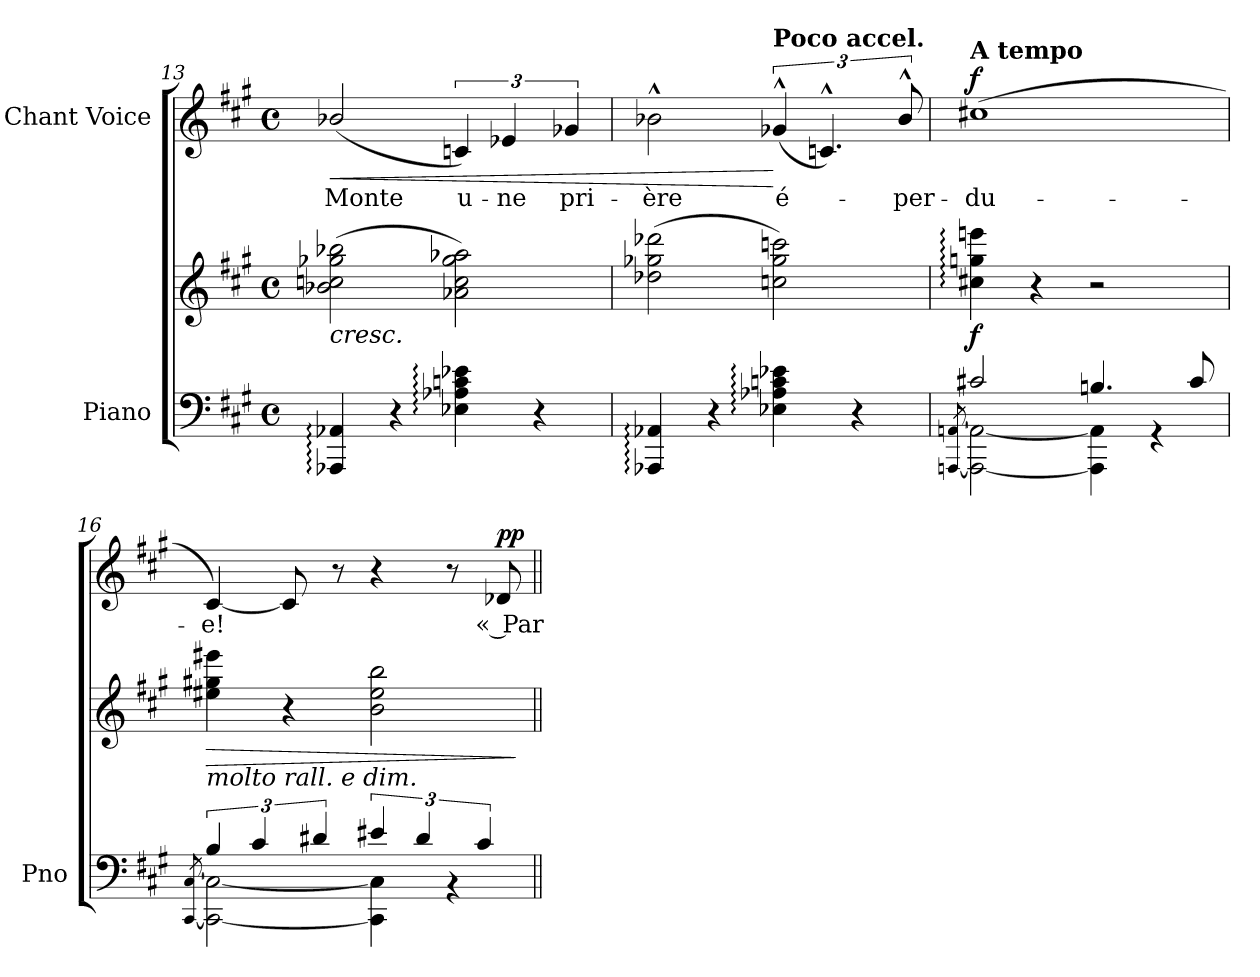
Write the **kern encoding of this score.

**kern	**kern	**dynam	**kern	**text	**dynam
*part2	*part2	*part2	*part1	*part1	*part1
*staff3	*staff2	*staff2/3	*staff1	*staff1	*staff1
*I"Piano	*	*	*I"Chant Voice	*	*
*I'Pno	*	*	*	*	*
*clefF4	*clefG2	*	*clefG2	*	*
*k[f#c#g#]	*k[f#c#g#]	*	*k[f#c#g#]	*	*
*M4/4	*M4/4	*	*M4/4	*	*
*met(c)	*met(c)	*	*met(c)	*	*
=13	=13	=13	=13	=13	=13
!	!LO:TX:b:i:t=cresc.	!	!	!	!
!	!	!	!	!LO:LY:b	!LO:HP:b
4AAA-X/: 4AA-X/:	(>2b-X\ 2ccn\ 2gg-X\ 2bb-X\	.	(<2b-X/	Monte	<
4r	.	.	.	.	.
!	!	!	!	!LO:LY:b	!
4E-X\: 4A-X\: 4cn\: 4e-X\:	2a-X\ 2cc\ 2gg-\ 2aa-X\)	.	6cn/)	u-	.
!	!	!	!	!LO:LY:b	!
.	.	.	6e-X/	-ne	.
4r	.	.	.	.	.
!	!	!	!	!LO:LY:b	!
.	.	.	6g-X/	pri-	.
=14	=14	=14	=14	=14	=14
!	!	!	!	!LO:LY:b	!
4AAA-X/: 4AA-X/:	(>2dd-X\ 2gg-X\ 2ddd-X\	.	2b-X^^\	-ère	.
4r	.	.	.	.	.
*	*	*	*MM62	*	*
!	!	!	!LO:TX:a:B:t=Poco accel.	!	!
!	!	!	!	!LO:LY:b	!
4E-X\: 4A-X\: 4cn\: 4e-X\:	2ccn\ 2gg-\ 2cccn\)	.	(<6g-X^^/	é-	[
.	.	.	6.cn^^/)	.	.
4r	.	.	.	.	.
!	!	!	!	!LO:LY:b	!
.	.	.	12b-^^/	-per-	.
=15	=15	=15	=15	=15	=15
*	*	*	*MM58	*	*
*^	*	*	*	*	*
.	[8qAAAn/ [8qAAn/	.	.	.	.	.
!	!	!	!	!LO:TX:a:B:t=A tempo	!	!
!	!	!	!LO:DY:b	!	!LO:LY:b	!LO:DY:a
2c#X/	2AAA\_ 2AA\_	4cc#X\: 4ggn\: 4eeen\:	f	(>1cc#X	-du-	f
.	.	4r	.	.	.	.
4.Bn/	4AAA\] 4AA\]	2r	.	.	.	.
.	4r	.	.	.	.	.
8c#/	.	.	.	.	.	.
=16	=16	=16	=16	=16	=16	=16
*	*	*	*	*MM52	*	*
.	[8qCC#/ [8qC#/	.	.	.	.	.
!	!	!LO:TX:b:i:t=molto rall. e dim.	!	!	!	!
!	!	!	!LO:HP:b	!	!LO:LY:b	!
6B/	2CC#\_ 2C#\_	4ee#X\ 4gg#X\ 4eee#X\	>	[4c#/)	-e!	.
6c#/	.	.	.	.	.	.
.	.	4r	.	8c#/]	.	.
6d#X/	.	.	.	.	.	.
.	.	.	.	8r	.	.
*	*	*	*	*MM48	*	*
6e#X/	4CC#\] 4C#\]	2b\ 2ee#\ 2bb\	.	4r	.	.
6d#/	.	.	.	.	.	.
.	4r	.	.	8r	.	.
6c#/	.	.	.	.	.	.
!	!	!	!	!	!LO:LY:b	!LO:DY:a
.	.	.	.	8d-X/	« Par-	pp
*v	*v	*	*	*	*	*
.	.	]	.	.	.
=||	=||	=||	=||	=||	=||
*-	*-	*-	*-	*-	*-
